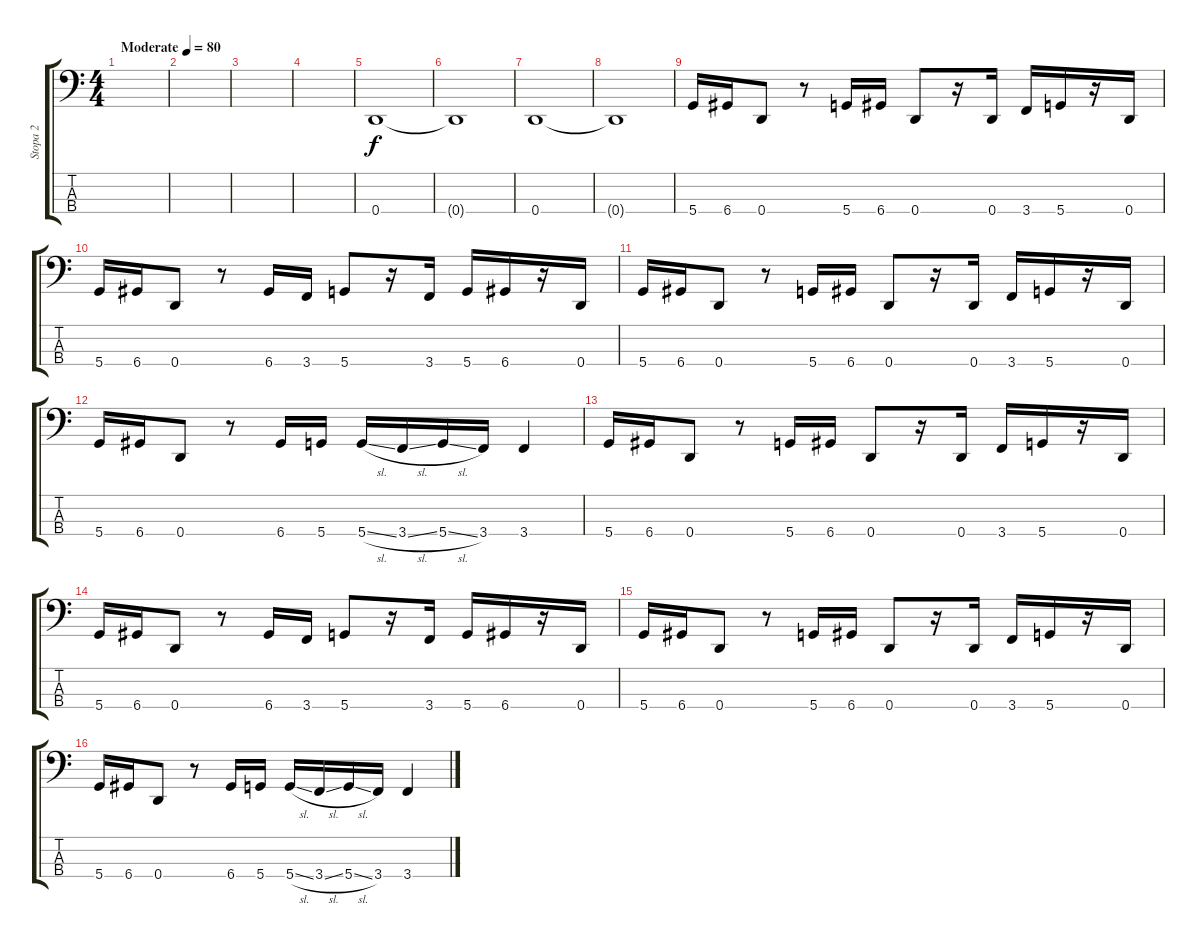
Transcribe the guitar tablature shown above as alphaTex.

\track ("Stopa 2" "Stopa 2") {instrument electricbassfinger}
\staff {score tabs}
\tuning (G2 D2 A1 D1) {hide}
\ts (4 4)
\tempo (80 "Moderate")
\clef f4
\ks c
|
|
|
|
0.4.1 |
0.4{t}.1 |
0.4.1 |
0.4{t}.1 |
5.4.16 6.4.16 0.4.8 r.8 5.4.16 6.4.16 0.4.8 r.16 0.4.16 3.4.16 5.4.16 r.16 0.4.16 |
5.4.16 6.4.16 0.4.8 r.8 6.4.16 3.4.16 5.4.8 r.16 3.4.16 5.4.16 6.4.16 r.16 0.4.16 |
5.4.16 6.4.16 0.4.8 r.8 5.4.16 6.4.16 0.4.8 r.16 0.4.16 3.4.16 5.4.16 r.16 0.4.16 |
5.4.16 6.4.16 0.4.8 r.8 6.4.16 5.4.16 5.4{sl}.16 3.4{sl}.16 5.4{sl}.16 3.4.16 3.4.4 |
5.4.16 6.4.16 0.4.8 r.8 5.4.16 6.4.16 0.4.8 r.16 0.4.16 3.4.16 5.4.16 r.16 0.4.16 |
5.4.16 6.4.16 0.4.8 r.8 6.4.16 3.4.16 5.4.8 r.16 3.4.16 5.4.16 6.4.16 r.16 0.4.16 |
5.4.16 6.4.16 0.4.8 r.8 5.4.16 6.4.16 0.4.8 r.16 0.4.16 3.4.16 5.4.16 r.16 0.4.16 |
5.4.16 6.4.16 0.4.8 r.8 6.4.16 5.4.16 5.4{sl}.16 3.4{sl}.16 5.4{sl}.16 3.4.16 3.4.4
